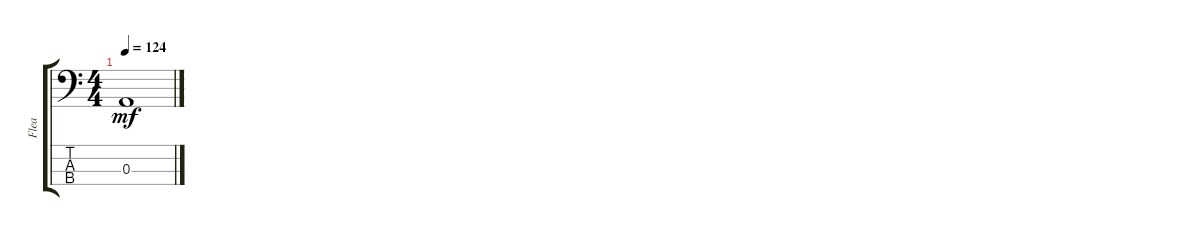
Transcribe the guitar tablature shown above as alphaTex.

\track ("Flea " "Flea ") {instrument electricbassfinger}
\staff {score tabs}
\tuning (G2 D2 A1 E1) {hide}
\ts (4 4)
\tempo 124
\clef f4
\ks c
0.3{t}.1{dy mf}
